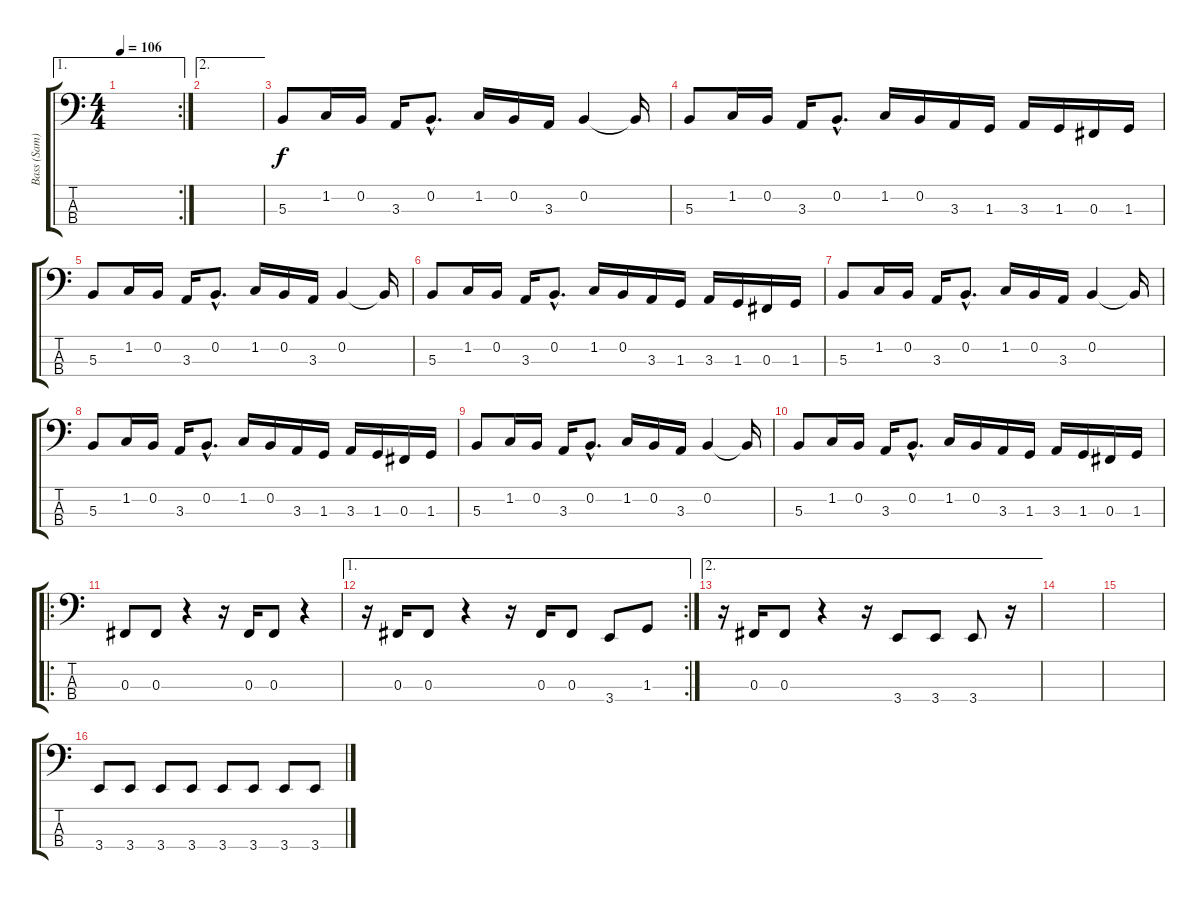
\track ("Bass (Sam)" "Bass (Sam)") {instrument electricbassfinger}
\staff {score tabs}
\tuning (E2 B1 Gb1 Db1) {hide}
\ae 1
\rc 2
\ts (4 4)
\tempo 106
\clef f4
\ks c
|
\ae 2
|
5.3.8 1.2.16 0.2.16 3.3.16 0.2{hac}.8{d} 1.2.16 0.2.16 3.3.16 0.2.4 0.2{t}.16 |
5.3.8 1.2.16 0.2.16 3.3.16 0.2{hac}.8{d} 1.2.16 0.2.16 3.3.16 1.3.16 3.3.16 1.3.16 0.3.16 1.3.16 |
5.3.8 1.2.16 0.2.16 3.3.16 0.2{hac}.8{d} 1.2.16 0.2.16 3.3.16 0.2.4 0.2{t}.16 |
5.3.8 1.2.16 0.2.16 3.3.16 0.2{hac}.8{d} 1.2.16 0.2.16 3.3.16 1.3.16 3.3.16 1.3.16 0.3.16 1.3.16 |
5.3.8 1.2.16 0.2.16 3.3.16 0.2{hac}.8{d} 1.2.16 0.2.16 3.3.16 0.2.4 0.2{t}.16 |
5.3.8 1.2.16 0.2.16 3.3.16 0.2{hac}.8{d} 1.2.16 0.2.16 3.3.16 1.3.16 3.3.16 1.3.16 0.3.16 1.3.16 |
5.3.8 1.2.16 0.2.16 3.3.16 0.2{hac}.8{d} 1.2.16 0.2.16 3.3.16 0.2.4 0.2{t}.16 |
5.3.8 1.2.16 0.2.16 3.3.16 0.2{hac}.8{d} 1.2.16 0.2.16 3.3.16 1.3.16 3.3.16 1.3.16 0.3.16 1.3.16 |
\ro
0.3.8 0.3.8 r.4 r.16 0.3.16 0.3.8 r.4 |
\ae 1
\rc 2
r.16 0.3.16 0.3.8 r.4 r.16 0.3.16 0.3.8 3.4.8 1.3.8 |
\ae 2
r.16 0.3.16 0.3.8 r.4 r.16 3.4.8 3.4.8 3.4.8 r.16 |
|
|
3.4.8{volume 6} 3.4.8 3.4.8 3.4.8 3.4.8 3.4.8 3.4.8 3.4.8
